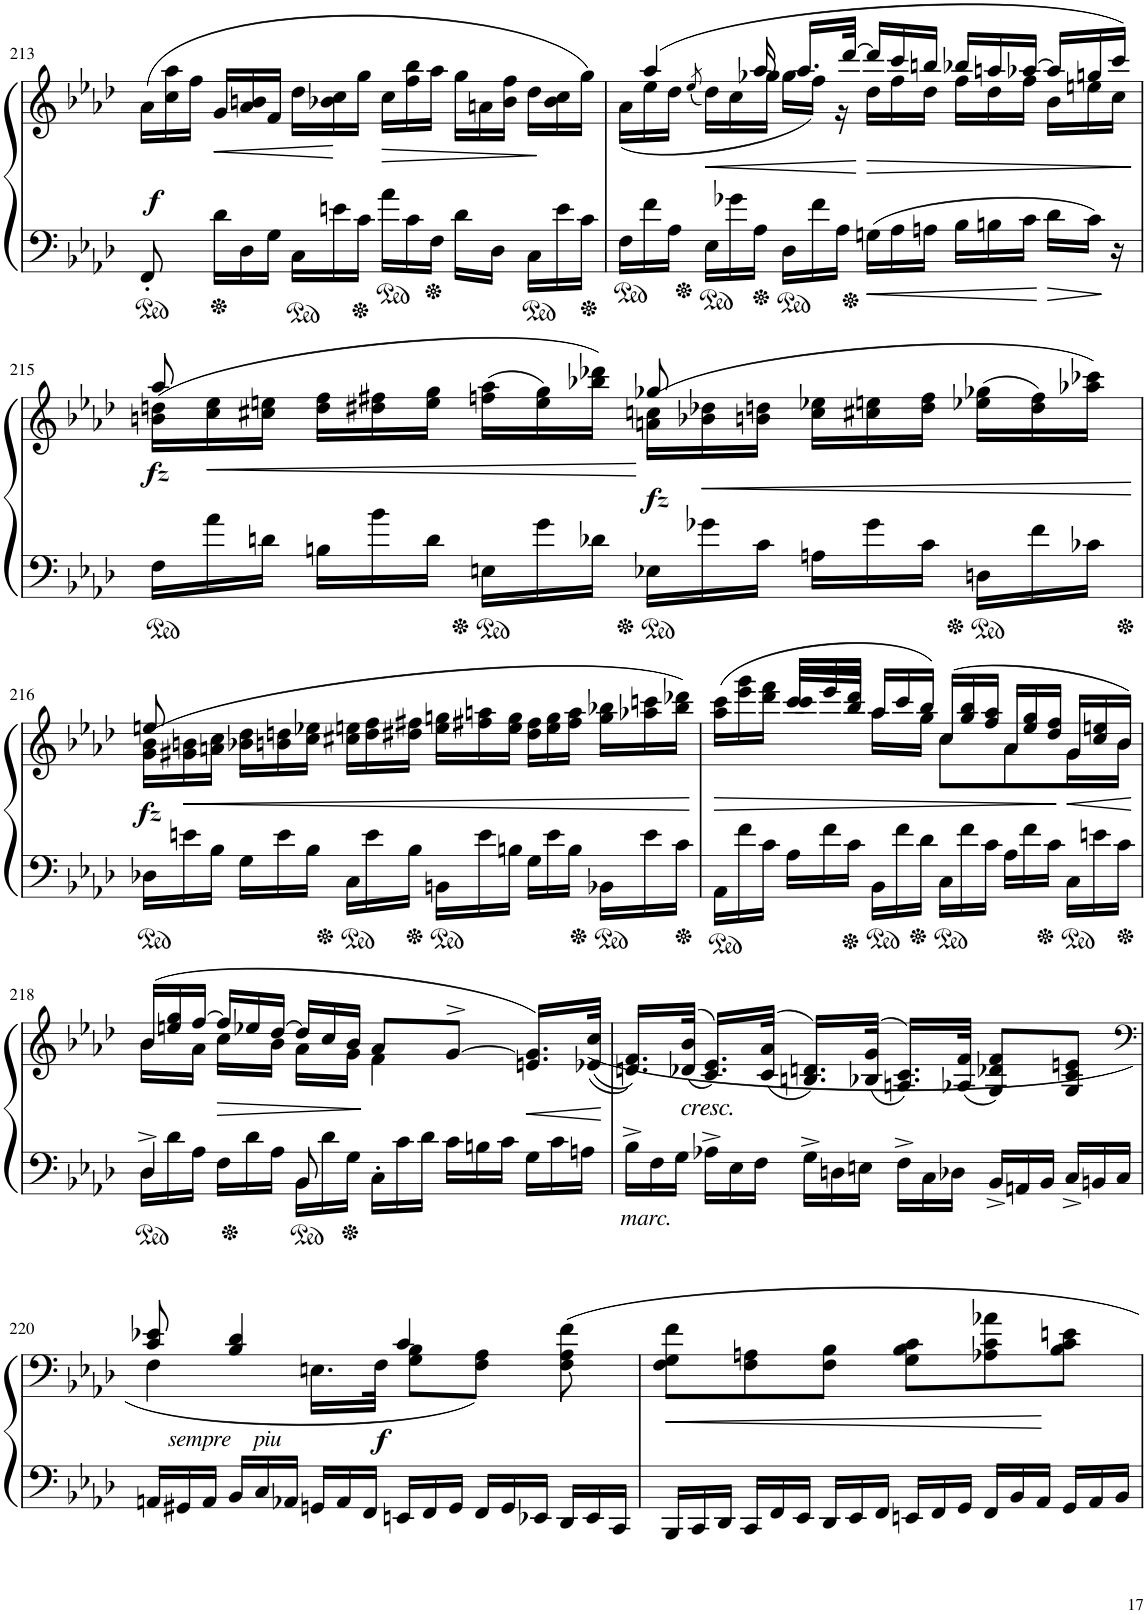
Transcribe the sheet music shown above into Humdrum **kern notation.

**kern	**kern	**dynam
*part1	*part1	*part1
*staff2	*staff1	*staff1/2
*I"Pianinas	*	*
!!LO:PB:g=z
*clefF4	*clefG2	*
*k[b-e-a-d-]	*k[b-e-a-d-]	*
*M6/8	*M6/8	*
*	*Xbrackettup	*
=213	=213	=213
!	!	!LO:DY:a=2
8FF'/	(24a-^\LL	f
.	24cc\ 24aa-\	.
.	24ff\JJ	.
*Xbrackettup	*	*
!	!	!LO:HP:b
24d-\LL	24g/LL	<
24D-\	24a-/ 24bn/	.
24G\JJ	24f/JJ	.
24C\LL	24dd-\LL	.
24en\	24b-X\ 24cc\	.
24c\JJ	24gg\JJ	.
!	!	!LO:HP:b
24a-\LL	24cc\LL	>
24c\	24ff\ 24bb-\	.
24F\JJ	24aa-\JJ	.
16d-\LL	24gg\LL	.
.	24an\	.
16D-\JJ	.	.
.	24b-\ 24ff\JJ	.
24C\LL	24dd-\LL	.
24e\	24b-\ 24cc\	]
24c\JJ	24gg\JJ)	.
=214	=214	=214
*	*^	*
*	*brackettup	*Xbrackettup	*
24F\LL	24ryy	(24a-\LL	.
24f\	(6aa-/	24ee-\	.
24A-\JJ	.	24dd-\JJ	.
.	.	(8qee-/	.
24E-\LL	.	24dd-\LL)	.
24g-X\	.	24cc\	.
24A-\JJ	24aa-/	24gg-X\JJ	.
*	*	*brackettup	*
24D-\LL	16.aa-/LL	24gg-\LL	.
24f\	.	24ff\JJ)	.
24A-\JJ	.	24r	.
.	[32ddd-/JJk	.	.
!	!	!	!LO:HP:n=1:b
*	*	*Xbrackettup	*
24Gn\LL	24ddd-/LL]	24dd-\LL	[ >
24A-\	24ccc/	24ff\	.
24An\JJ	24bbn/JJ	24dd-\JJ	.
24B-\LL	24bb-X/LL	24ff\LL	.
24Bn\	24aan/	24dd-\	.
24c\JJ	[24aa-X/JJ	24ff\JJ	.
*brackettup	*	*	*
!	!	!	!LO:HP:b=2
24d-\LL	24aa-/LL]	24b-\LL	>
24c\JJ	24ggn/	24een\	.
24r	24ccc/JJ)	24cc\JJ	.
*	*v	*v	*
.	.	]
!!LO:LB:g=z
=215	=215	=215
*Xbrackettup	*	*
*	*^	*
!	!	!	!LO:DY:b
24F\LL	8aa-/	(>24bn\ 24ddn\LL	fz
!	!	!	!LO:HP:b
24a-\	.	24cc\ 24ee-\	<
24dn\JJ	.	24cc#X\ 24een\JJ	.
24Bn\LL	8ryy	24dd\ 24ff\LL	.
24b-\	.	24dd#X\ 24ff#X\	.
24d\JJ	.	24ee\ 24gg\JJ	.
24En\LL	8ryy	(>24ffn\ 24aa-\LL	.
24g\	.	24ee\ 24gg\)	.
24d-X\JJ	.	24bb-X\ 24ddd-X\JJ)	.
!	!	!	!LO:DY:n=1:a=2
24E-X\LL	8gg-X/	(>24an\ 24ccn\LL	] fz
24g-X\	.	24b-X\ 24dd-X\	.
24c\JJ	.	24bn\ 24ddn\JJ	.
24An\LL	8ryy	24cc\ 24ee-X\LL	.
24g-\	.	24cc#X\ 24een\	.
24c\JJ	.	24dd\ 24ff\JJ	.
24Dn\LL	8ryy	(>24ee-X\ 24gg-X\LL	.
24f\	.	24dd\ 24ff\)	.
24c-X\JJ	.	24aa-X\ 24ccc-X\JJ)	.
!!LO:LB:g=z	!!
=216	=216	=216	=216
!	!	!	!LO:DY:a=2
24D-X\LL	8een/	(>24g\ 24b-\LL	fz
!	!	!	!LO:HP:b
24en\	.	24g#X\ 24bn\	<
24B-\JJ	.	24an\ 24cc\JJ	.
24G\LL	8ryy	24b-X\ 24dd-\LL	.
24e\	.	24bn\ 24ddn\	.
24B-\JJ	.	24cc\ 24ee-X\JJ	.
24C\LL	2ryy	24cc#X\ 24een\LL	.
24e\	.	24dd\ 24ff\	.
24B-\JJ	.	24dd#X\ 24ff#X\JJ	.
24BBn\LL	.	24ee\ 24ggn\LL	.
24e\	.	24ff#X\ 24aan\	.
24Bn\JJ	.	24ee\ 24gg\JJ	.
24G\LL	.	24dd#\ 24ff#\LL	.
24e\	.	24ee\ 24gg\	.
24B\JJ	.	24ff#\ 24aa\JJ	.
24BB-X\LL	.	24gg\ 24bb-X\LL	.
24e\	.	24aa-X\ 24cccn\	.
24c\JJ	.	24bb-\ 24ddd-X\JJ)	.
*	*v	*v	*
.	.	[
=217	=217	=217
!	!	!LO:HP:b
*	*^	*
*	*	*^	*
24AA-\LL	(24aa-\ 24ccc\LL	8ryy	8ryy	>
24f\	24eee-\ 24ggg\	.	.	.
24c\JJ	24ddd-\ 24fff\JJ	.	.	.
*	*	*	*brackettup	*
24A-\LL	24ccc/LL	8ryy	24ccc/LL	.
24f\	24eee-/	.	24ryy	.
24c\JJ	24ddd-/JJ	.	24bb-/JJ	.
*	*Xbrackettup	*	*	*
24BB-\LL	24aa-/LL	24aa-\LL	2ryy	.
24f\	24ccc/	24ryy	.	.
24d-\JJ	24bb-/JJ)	24gg\JJ	.	.
24C\LL	(24cc/LL	8cc\L	.	.
24f\	24gg/ 24bb-/	.	.	.
24c\JJ	24ff/ 24aa-/JJ	.	.	.
24A-\LL	24a-/LL	8a-\	.	.
24f\	24ee-/ 24gg/	.	.	.
24c\JJ	24dd-/ 24ff/JJ	.	.	.
!	!	!	!	!LO:HP:n=1:b
*	*	*brackettup	*	*
24C\LL	24g/LL	24g\L	.	[ <
24en\	24cc/ 24een/	24ryy	.	.
24c\JJ	24b-/JJ)	24b-\JJ	.	.
*	*v	*v	*v	*
.	.	]
!!LO:LB:g=z
=218	=218	=218
*^	*	*
*	*	*Xbrackettup	*
*	*	*^	*
24D-^>\LL	4D-/	(24b-/LL	24b-\LL	.
24d-\	.	24een/ 24gg/	24ryy	.
24A-\JJ	.	[24ff/JJ	24a-\JJ	.
!	!	!	!	!LO:HP:b
24F\LL	.	24ff/LL]	24cc\LL	>
24d-\	.	24ee-X/	24ryy	.
24A-\JJ	.	[24dd-/JJ	24b-\JJ	.
24BB-\LL	8BB-/	24dd-/LL]	24a-\LL	.
24d-\	.	24cc/	24ryy	.
24G\JJ	.	24b-/JJ	24g\JJ	.
24C'>\LL	4.ryy	8a-/L	4f\	[
24c\	.	.	.	.
24d-\JJ	.	.	.	.
24c\LL	.	[8g^/J	.	.
24Bn\	.	.	.	.
24c\JJ	.	.	.	.
!	!	!	!	!LO:HP:b
24G\LL	.	16.en/ 16.g/]LL)	8ryy	<
24c\	.	.	.	.
24An\JJ	.	.	.	.
.	.	(<((32e-X/ 32cc/JJk	.	.
*v	*v	*	*	*
*	*v	*v	*
.	.	]
=219	=219	=219
!LO:TX:b:i:t=marc.	!	!
24B-^\LL	16.dn/ 16.f/LL))	.
24F\	.	.
24G\JJ	.	.
!	!LO:TX:b:i:t=cresc.	!
.	((>32d-X/ 32b-/JJk	.
24A-X^\LL	16.c/ 16.e-/LL))	.
24E-\	.	.
24F\JJ	.	.
.	(>(32c/ 32a-/JJk	.
24G^\LL	16.Bn/ 16.dn/LL))	.
24Dn\	.	.
24En\JJ	.	.
.	((>32B-X/ 32g/JJk	.
24F^\LL	16.An/ 16.c/LL))	.
24C\	.	.
24D-X\JJ	.	.
.	(32A-X/ 32f/JJk	.
24BB-^/LL	8G/ 8d-X/ 8f/L)	.
24AAn/	.	.
24BB-/JJ	.	.
24C^/LL	8G/ 8c/ 8en/J	.
24BBn/	.	.
24C/JJ	.	.
!!LO:LB:g=z
=220	=220	=220
*	*clefF4	*
*	*^	*
!	!LO:TX:b:i:t=sempre    piu	!	!
24AAn/LL	8c/ 8e-X/	4F\	.
24GG#X/	.	.	.
24AA/JJ	.	.	.
24BB-/LL	4B-/ 4d-/	.	.
24C/	.	.	.
24AA-X/JJ	.	.	.
24GGn/LL	.	16.En\LL	.
24AA-/	.	.	.
24FF/JJ	.	.	.
!	!	!	!LO:DY:b
.	.	32F\JJk	f
24EEn/LL	4c/	8G\ 8B-\L	.
24FF/	.	.	.
24GG/JJ	.	.	.
24FF/LL	.	8F\ 8A-\J)	.
24GG/	.	.	.
24EE-X/JJ	.	.	.
24DD-/LL	8F\ 8A-\ 8f\	8ryy	.
24EE-/	.	.	.
24CC/JJ	.	.	.
*	*v	*v	*
=221	=221	=221
24BBB-/LL	8F\ 8G\ 8f\L	.
24CC/	.	.
24DD-/JJ	.	.
24CC/LL	8F\ 8An\	.
24FF/	.	.
24EE-/JJ	.	.
24DD-/LL	8F\ 8B-\J	.
24EE-/	.	.
24FF/JJ	.	.
24EEn/LL	8G\ 8B-\ 8c\L	.
24FF/	.	.
24GG/JJ	.	.
24FF/LL	8A-X\ 8c\ 8a-X\	.
24BB-/	.	.
24AA-/JJ	.	.
24GG/LL	8B-\ 8c\ 8en\J	[
24AA-/	.	.
24BB-/JJ	.	.
=	=	=
*-	*-	*-
